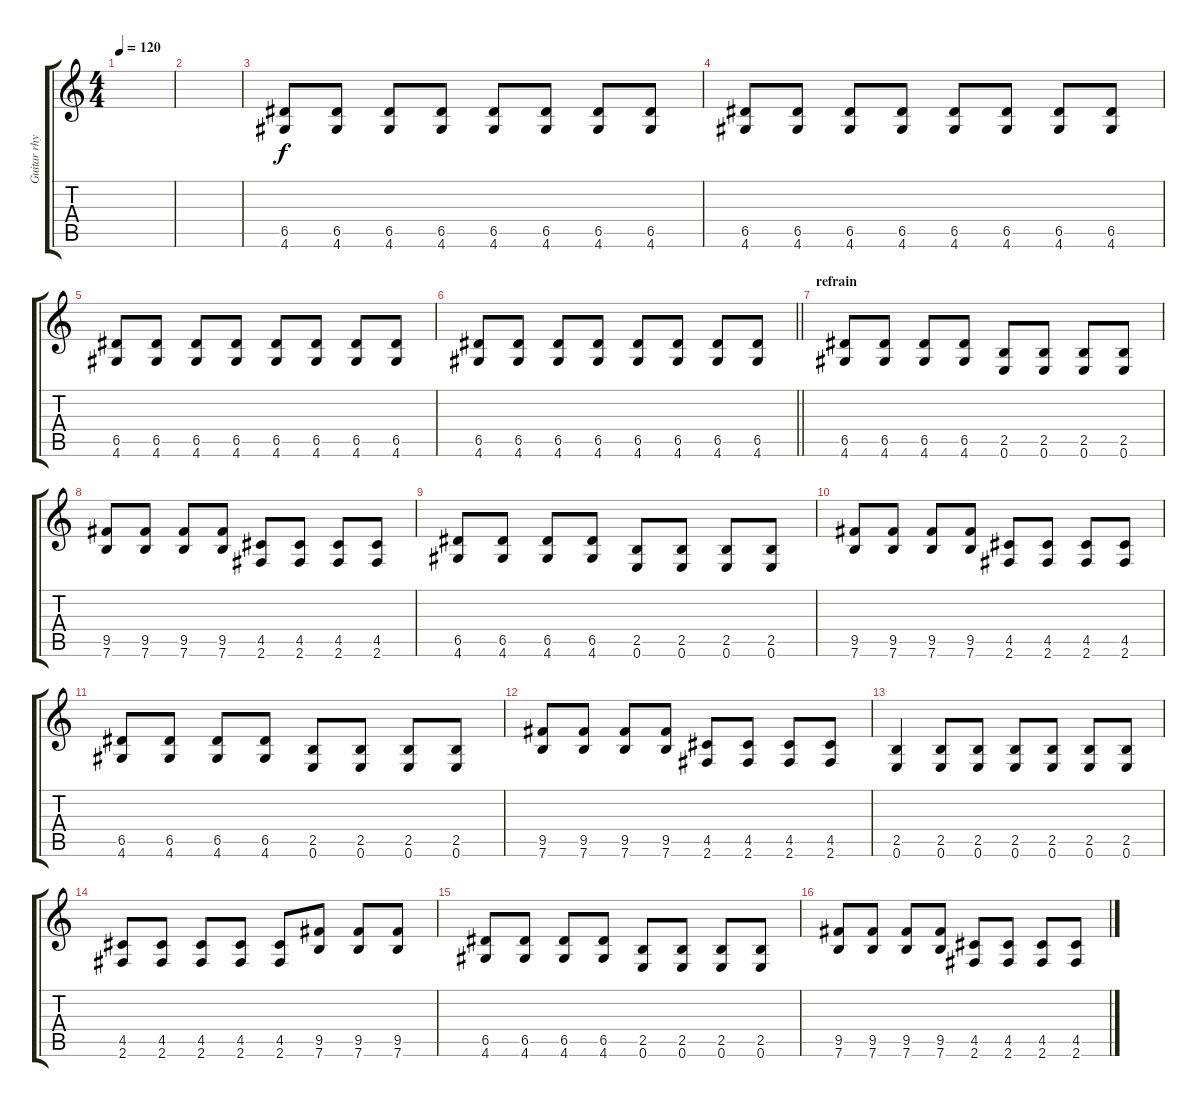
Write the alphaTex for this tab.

\track ("Guitar rhythm" "Guitar rhy") {instrument overdrivenguitar}
\staff {score tabs}
\tuning (E4 B3 G3 D3 A2 E2) {hide}
\ts (4 4)
\tempo 120
\clef g2
\ks c
|
|
(6.5 4.6).8{volume 13} (6.5 4.6).8 (6.5 4.6).8 (6.5 4.6).8 (6.5 4.6).8 (6.5 4.6).8 (6.5 4.6).8 (6.5 4.6).8 |
(6.5 4.6).8 (6.5 4.6).8 (6.5 4.6).8 (6.5 4.6).8 (6.5 4.6).8 (6.5 4.6).8 (6.5 4.6).8 (6.5 4.6).8 |
(6.5 4.6).8 (6.5 4.6).8 (6.5 4.6).8 (6.5 4.6).8 (6.5 4.6).8 (6.5 4.6).8 (6.5 4.6).8 (6.5 4.6).8 |
\barLineRight lightlight
(6.5 4.6).8 (6.5 4.6).8 (6.5 4.6).8 (6.5 4.6).8 (6.5 4.6).8 (6.5 4.6).8 (6.5 4.6).8 (6.5 4.6).8 |
\section ("" "refrain")
(6.5 4.6).8 (6.5 4.6).8 (6.5 4.6).8 (6.5 4.6).8 (2.5 0.6).8 (2.5 0.6).8 (2.5 0.6).8 (2.5 0.6).8 |
(9.5 7.6).8 (9.5 7.6).8 (9.5 7.6).8 (9.5 7.6).8 (4.5 2.6).8 (4.5 2.6).8 (4.5 2.6).8 (4.5 2.6).8 |
(6.5 4.6).8 (6.5 4.6).8 (6.5 4.6).8 (6.5 4.6).8 (2.5 0.6).8 (2.5 0.6).8 (2.5 0.6).8 (2.5 0.6).8 |
(9.5 7.6).8 (9.5 7.6).8 (9.5 7.6).8 (9.5 7.6).8 (4.5 2.6).8 (4.5 2.6).8 (4.5 2.6).8 (4.5 2.6).8 |
(6.5 4.6).8 (6.5 4.6).8 (6.5 4.6).8 (6.5 4.6).8 (2.5 0.6).8 (2.5 0.6).8 (2.5 0.6).8 (2.5 0.6).8 |
(9.5 7.6).8 (9.5 7.6).8 (9.5 7.6).8 (9.5 7.6).8 (4.5 2.6).8 (4.5 2.6).8 (4.5 2.6).8 (4.5 2.6).8 |
(2.5 0.6).4 (2.5 0.6).8 (2.5 0.6).8 (2.5 0.6).8 (2.5 0.6).8 (2.5 0.6).8 (2.5 0.6).8 |
(4.5 2.6).8 (4.5 2.6).8 (4.5 2.6).8 (4.5 2.6).8 (4.5 2.6).8 (9.5 7.6).8 (9.5 7.6).8 (9.5 7.6).8 |
(6.5 4.6).8 (6.5 4.6).8 (6.5 4.6).8 (6.5 4.6).8 (2.5 0.6).8 (2.5 0.6).8 (2.5 0.6).8 (2.5 0.6).8 |
(9.5 7.6).8 (9.5 7.6).8 (9.5 7.6).8 (9.5 7.6).8 (4.5 2.6).8 (4.5 2.6).8 (4.5 2.6).8 (4.5 2.6).8
